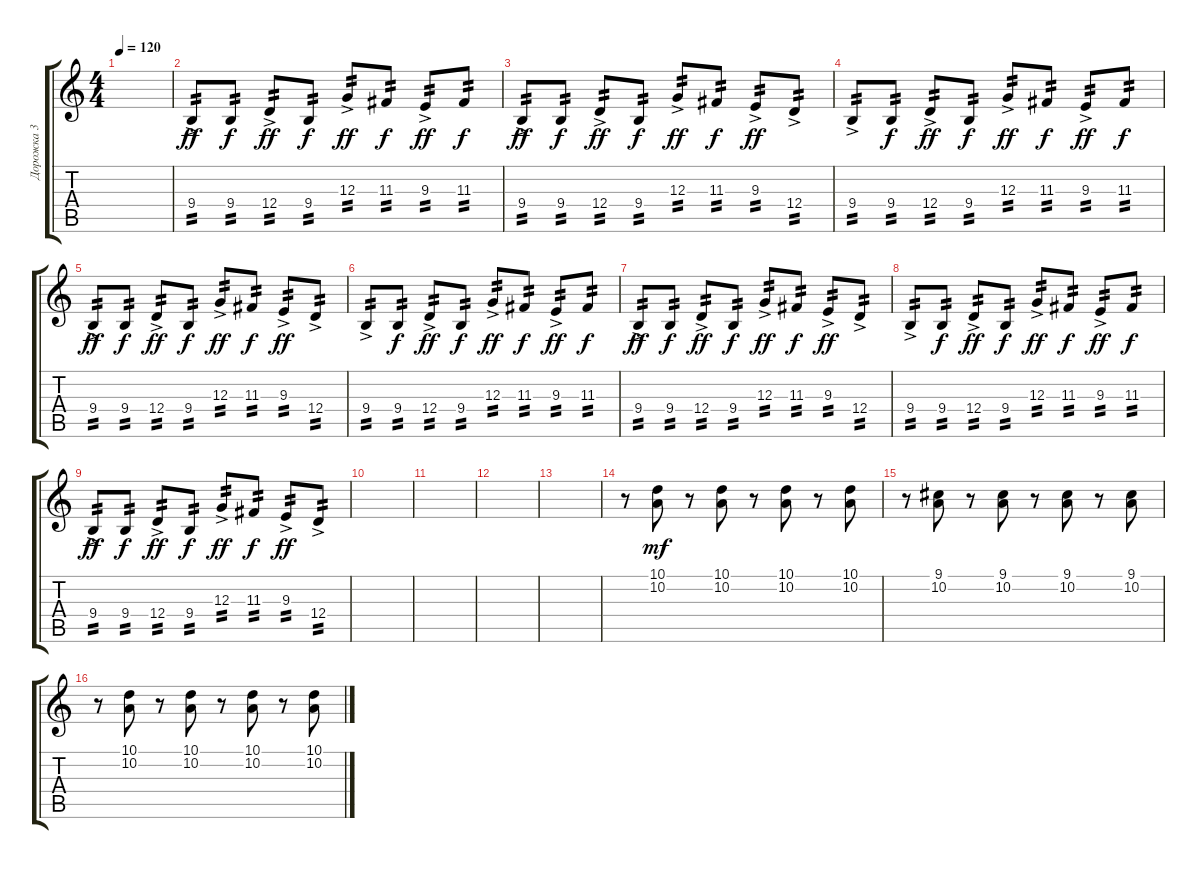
\track ("Дорожка 3" "Дорожка 3") {instrument lead5charang}
\staff {score tabs}
\tuning (E4 B3 G3 D3 A2 E2) {hide}
\ts (4 4)
\tempo 120
\clef g2
\ks c
|
9.4{ac}.8{tp 2 dy ff} 9.4.8{tp 2 dy f} 12.4{ac}.8{tp 2 dy ff} 9.4.8{tp 2 dy f} 12.3{ac}.8{tp 2 dy ff} 11.3.8{tp 2 dy f} 9.3{ac}.8{tp 2 dy ff} 11.3.8{tp 2 dy f} |
9.4{ac}.8{tp 2 dy ff} 9.4.8{tp 2 dy f} 12.4{ac}.8{tp 2 dy ff} 9.4.8{tp 2 dy f} 12.3{ac}.8{tp 2 dy ff} 11.3.8{tp 2 dy f} 9.3{ac}.8{tp 2 dy ff} 12.4{ac}.8{tp 2} |
9.4{ac}.8{tp 2} 9.4.8{tp 2 dy f} 12.4{ac}.8{tp 2 dy ff} 9.4.8{tp 2 dy f} 12.3{ac}.8{tp 2 dy ff} 11.3.8{tp 2 dy f} 9.3{ac}.8{tp 2 dy ff} 11.3.8{tp 2 dy f} |
9.4{ac}.8{tp 2 dy ff} 9.4.8{tp 2 dy f} 12.4{ac}.8{tp 2 dy ff} 9.4.8{tp 2 dy f} 12.3{ac}.8{tp 2 dy ff} 11.3.8{tp 2 dy f} 9.3{ac}.8{tp 2 dy ff} 12.4{ac}.8{tp 2} |
9.4{ac}.8{tp 2} 9.4.8{tp 2 dy f} 12.4{ac}.8{tp 2 dy ff} 9.4.8{tp 2 dy f} 12.3{ac}.8{tp 2 dy ff} 11.3.8{tp 2 dy f} 9.3{ac}.8{tp 2 dy ff} 11.3.8{tp 2 dy f} |
9.4{ac}.8{tp 2 dy ff} 9.4.8{tp 2 dy f} 12.4{ac}.8{tp 2 dy ff} 9.4.8{tp 2 dy f} 12.3{ac}.8{tp 2 dy ff} 11.3.8{tp 2 dy f} 9.3{ac}.8{tp 2 dy ff} 12.4{ac}.8{tp 2} |
9.4{ac}.8{tp 2} 9.4.8{tp 2 dy f} 12.4{ac}.8{tp 2 dy ff} 9.4.8{tp 2 dy f} 12.3{ac}.8{tp 2 dy ff} 11.3.8{tp 2 dy f} 9.3{ac}.8{tp 2 dy ff} 11.3.8{tp 2 dy f} |
9.4{ac}.8{tp 2 dy ff} 9.4.8{tp 2 dy f} 12.4{ac}.8{tp 2 dy ff} 9.4.8{tp 2 dy f} 12.3{ac}.8{tp 2 dy ff} 11.3.8{tp 2 dy f} 9.3{ac}.8{tp 2 dy ff} 12.4{ac}.8{tp 2} |
|
|
|
|
r.8 (10.1 10.2).8{dy mf} r.8 (10.1 10.2).8 r.8 (10.1 10.2).8 r.8 (10.1 10.2).8 |
r.8 (9.1 10.2).8 r.8 (9.1 10.2).8 r.8 (9.1 10.2).8 r.8 (9.1 10.2).8 |
r.8 (10.1 10.2).8 r.8 (10.1 10.2).8 r.8 (10.1 10.2).8 r.8 (10.1 10.2).8
